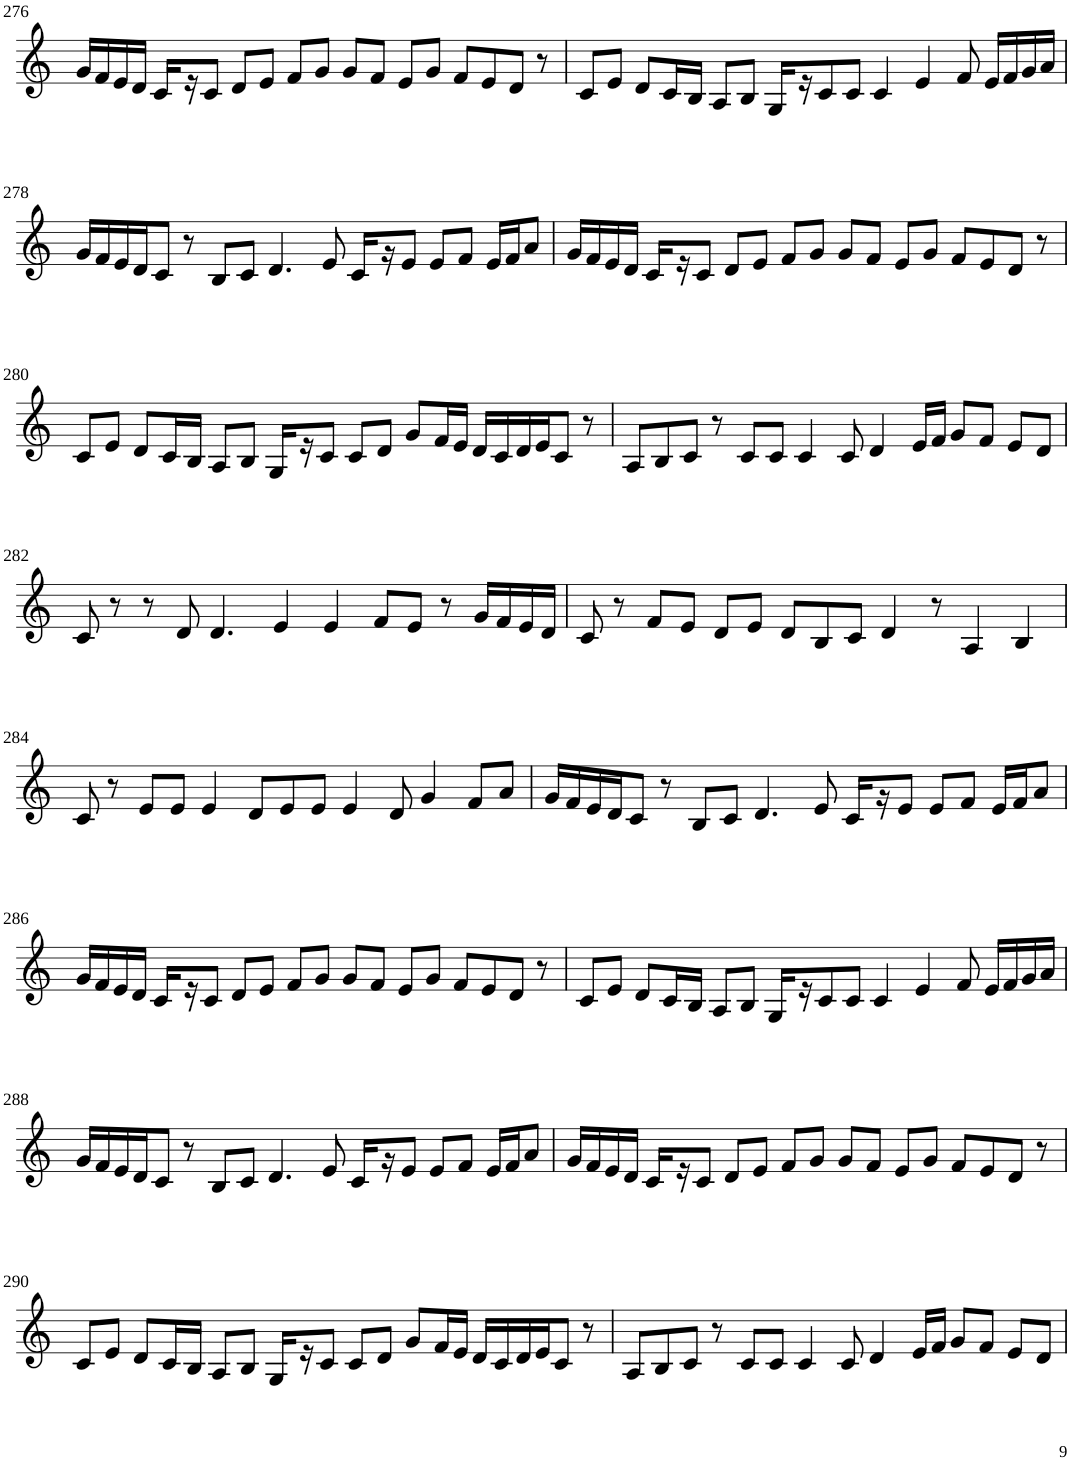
**kern
*part1
*staff1
*I"Violin
!!LO:PB:g=z
*clefG2
*k[]
*M8/4
=276
16g/LL
16f/
16e/
16d/JJ
16c/LL
16r
8c/J
8d/L
8e/J
8f/L
8g/J
8g/L
8f/J
8e/L
8g/J
8f/L
8e/
8d/J
8r
=277
8c/L
8e/J
8d/L
16c/L
16B/JJ
8A/L
8B/J
16G/LL
16r
8c/
8c/J
4c/
4e/
8f/
16e/LL
16f/
16g/
16a/JJ
!!LO:LB:g=z
=278
16g/LL
16f/
16e/
16d/J
8c/J
8r
8B/L
8c/J
4.d/
8e/
16c/LL
16r
8e/J
8e/L
8f/J
16e/LL
16f/J
8a/J
=279
16g/LL
16f/
16e/
16d/JJ
16c/LL
16r
8c/J
8d/L
8e/J
8f/L
8g/J
8g/L
8f/J
8e/L
8g/J
8f/L
8e/
8d/J
8r
!!LO:LB:g=z
=280
8c/L
8e/J
8d/L
16c/L
16B/JJ
8A/L
8B/J
16G/LL
16r
8c/J
8c/L
8d/J
8g/L
16f/L
16e/JJ
16d/LL
16c/
16d/
16e/J
8c/J
8r
=281
8A/L
8B/
8c/J
8r
8c/L
8c/J
4c/
8c/
4d/
16e/LL
16f/JJ
8g/L
8f/J
8e/L
8d/J
!!LO:LB:g=z
=282
8c/
8r
8r
8d/
4.d/
4e/
4e/
8f/L
8e/J
8r
16g/LL
16f/
16e/
16d/JJ
=283
8c/
8r
8f/L
8e/J
8d/L
8e/J
8d/L
8B/
8c/J
4d/
8r
4A/
4B/
!!LO:LB:g=z
=284
8c/
8r
8e/L
8e/J
4e/
8d/L
8e/
8e/J
4e/
8d/
4g/
8f/L
8a/J
=285
16g/LL
16f/
16e/
16d/J
8c/J
8r
8B/L
8c/J
4.d/
8e/
16c/LL
16r
8e/J
8e/L
8f/J
16e/LL
16f/J
8a/J
!!LO:LB:g=z
=286
16g/LL
16f/
16e/
16d/JJ
16c/LL
16r
8c/J
8d/L
8e/J
8f/L
8g/J
8g/L
8f/J
8e/L
8g/J
8f/L
8e/
8d/J
8r
=287
8c/L
8e/J
8d/L
16c/L
16B/JJ
8A/L
8B/J
16G/LL
16r
8c/
8c/J
4c/
4e/
8f/
16e/LL
16f/
16g/
16a/JJ
!!LO:LB:g=z
=288
16g/LL
16f/
16e/
16d/J
8c/J
8r
8B/L
8c/J
4.d/
8e/
16c/LL
16r
8e/J
8e/L
8f/J
16e/LL
16f/J
8a/J
=289
16g/LL
16f/
16e/
16d/JJ
16c/LL
16r
8c/J
8d/L
8e/J
8f/L
8g/J
8g/L
8f/J
8e/L
8g/J
8f/L
8e/
8d/J
8r
!!LO:LB:g=z
=290
8c/L
8e/J
8d/L
16c/L
16B/JJ
8A/L
8B/J
16G/LL
16r
8c/J
8c/L
8d/J
8g/L
16f/L
16e/JJ
16d/LL
16c/
16d/
16e/J
8c/J
8r
=291
8A/L
8B/
8c/J
8r
8c/L
8c/J
4c/
8c/
4d/
16e/LL
16f/JJ
8g/L
8f/J
8e/L
8d/J
=
*-
